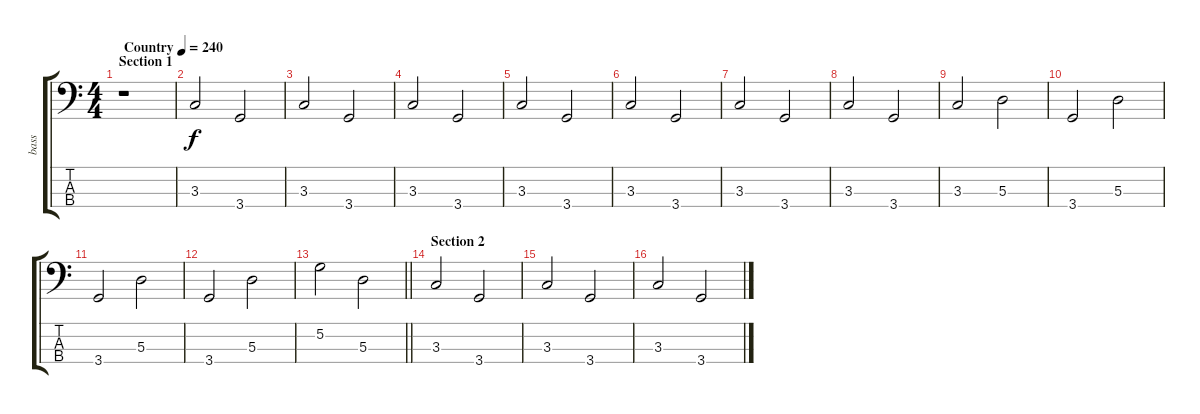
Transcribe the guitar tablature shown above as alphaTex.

\track ("bass" "bass") {instrument electricbassfinger}
\staff {score tabs}
\tuning (G2 D2 A1 E1) {hide}
\ts (4 4)
\section ("" "Section 1")
\tempo (240 "Country")
\clef f4
\ks c
r.1{dy f instrument electricbassfinger} |
3.3.2 3.4.2 |
3.3.2 3.4.2 |
3.3.2 3.4.2 |
3.3.2 3.4.2 |
3.3.2 3.4.2 |
3.3.2 3.4.2 |
3.3.2 3.4.2 |
3.3.2 5.3.2 |
3.4.2 5.3.2 |
3.4.2 5.3.2 |
3.4.2 5.3.2 |
\barLineRight lightlight
5.2.2 5.3.2 |
\section ("" "Section 2")
3.3.2 3.4.2 |
3.3.2 3.4.2 |
3.3.2 3.4.2
